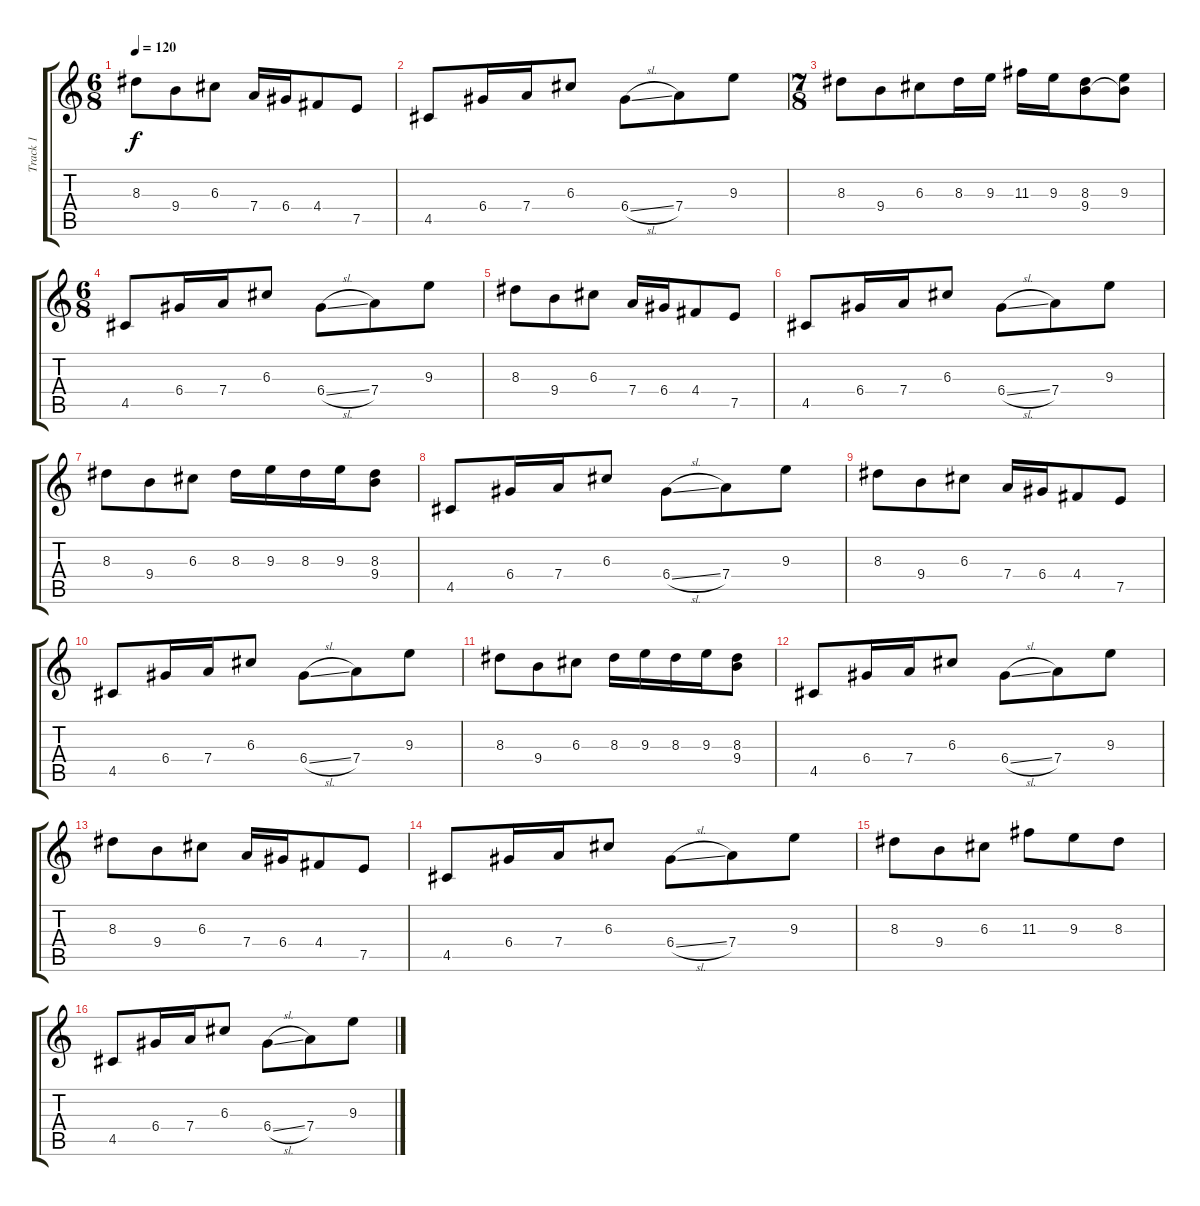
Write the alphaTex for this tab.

\track ("Track 1" "Track 1") {instrument distortionguitar}
\staff {score tabs}
\tuning (E4 B3 G3 D3 A2 E2) {hide}
\ts (6 8)
\tempo 120
\clef g2
\ks c
8.3.8{dy f} 9.4.8 6.3.8 7.4.16 6.4.16 4.4.8 7.5.8 |
4.5.8 6.4.16 7.4.16 6.3.8 6.4{sl}.8 7.4.8 9.3.8 |
\ts (7 8)
8.3.8 9.4.8 6.3.8 8.3.16 9.3.16 11.3.16 9.3.16 (8.3 9.4).8 (9.3 9.4{t}).8 |
\ts (6 8)
4.5.8 6.4.16 7.4.16 6.3.8 6.4{sl}.8 7.4.8 9.3.8 |
8.3.8 9.4.8 6.3.8 7.4.16 6.4.16 4.4.8 7.5.8 |
4.5.8 6.4.16 7.4.16 6.3.8 6.4{sl}.8 7.4.8 9.3.8 |
8.3.8 9.4.8 6.3.8 8.3.16 9.3.16 8.3.16 9.3.16 (8.3 9.4).8 |
4.5.8{instrument distortionguitar} 6.4.16 7.4.16 6.3.8 6.4{sl}.8 7.4.8 9.3.8 |
8.3.8 9.4.8 6.3.8 7.4.16 6.4.16 4.4.8 7.5.8 |
4.5.8 6.4.16 7.4.16 6.3.8 6.4{sl}.8 7.4.8 9.3.8 |
8.3.8 9.4.8 6.3.8 8.3.16 9.3.16 8.3.16 9.3.16 (8.3 9.4).8 |
4.5.8 6.4.16 7.4.16 6.3.8 6.4{sl}.8 7.4.8 9.3.8 |
8.3.8 9.4.8 6.3.8 7.4.16 6.4.16 4.4.8 7.5.8 |
4.5.8 6.4.16 7.4.16 6.3.8 6.4{sl}.8 7.4.8 9.3.8 |
8.3.8 9.4.8 6.3.8 11.3.8 9.3.8 8.3.8 |
4.5.8 6.4.16 7.4.16 6.3.8 6.4{sl}.8 7.4.8 9.3.8
